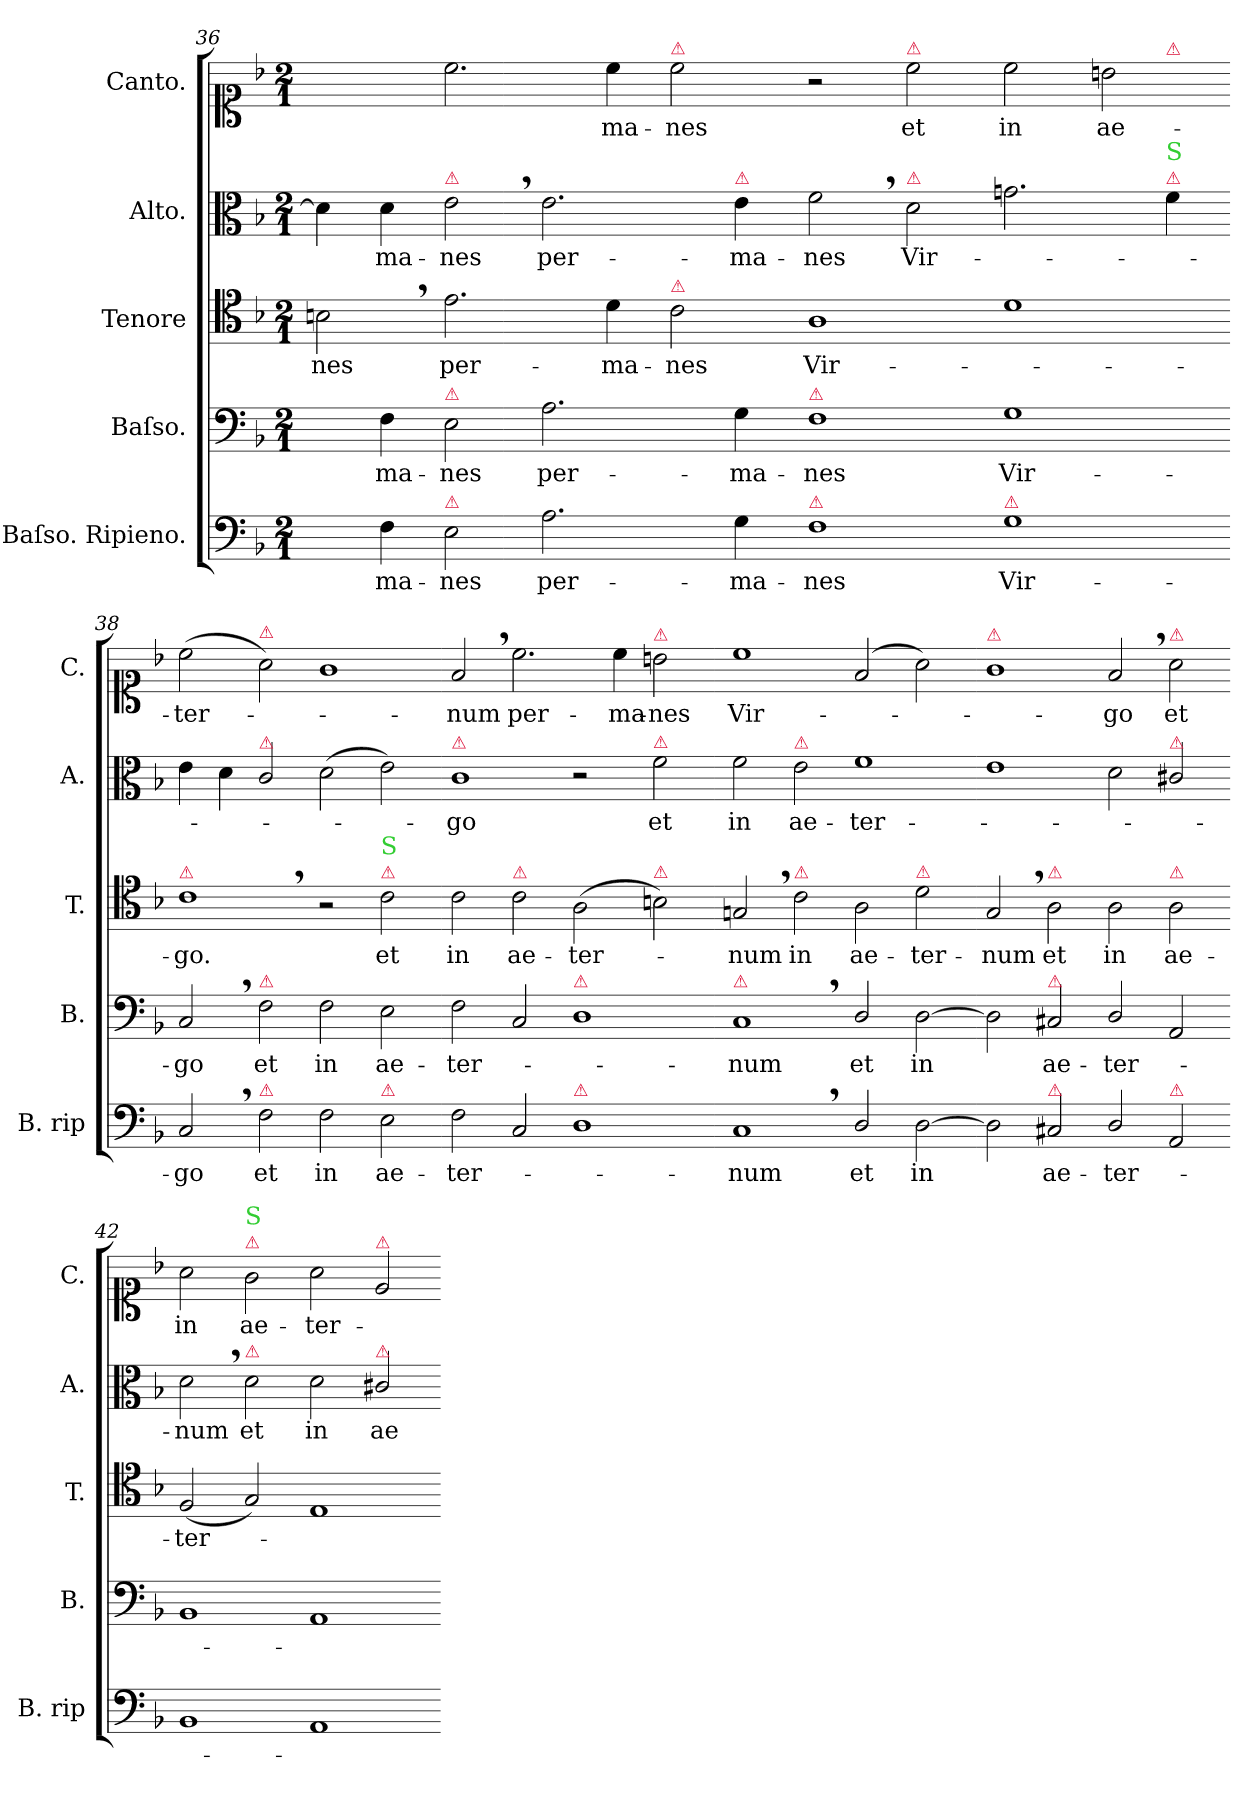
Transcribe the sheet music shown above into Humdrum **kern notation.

**kern	**text	**kern	**text	**kern	**text	**kern	**text	**kern	**text
*part5	*part5	*part4	*part4	*part3	*part3	*part2	*part2	*part1	*part1
*staff5	*staff5	*staff4	*staff4	*staff3	*staff3	*staff2	*staff2	*staff1	*staff1
*I"Baſso. Ripieno.	*	*I"Baſso.	*	*I"Tenore	*	*I"Alto.	*	*I"Canto.	*
*I'B. rip	*	*I'B.	*	*I'T.	*	*I'A.	*	*I'C.	*
*clefF4	*	*clefF4	*	*clefC4	*	*clefC3	*	*clefC1	*
*k[b-]	*	*k[b-]	*	*k[b-]	*	*k[b-]	*	*k[b-]	*
*M2/1	*	*M2/1	*	*M2/1	*	*M2/1	*	*M2/1	*
=36	=36	=36	=36	=36	=36	=36	=36	=36	=36
!	!	!	!	!	!LO:LY:i	!	!	!	!
4ryy	.	4ryy	.	2Bn,<\	-nes	4d!]	.	2ryy	.
!	!LO:LY:i	!	!LO:LY:i	!	!	!	!LO:LY:i	!	!
4F\	-ma-	4F\	-ma-	.	.	4d\	-ma-	.	.
!	!	!	!	!	!	!LO:TX:a:color=crimson:t=⚠	!	!	!
!	!	!LO:TX:a:color=crimson:t=⚠	!	!	!	!	!	!	!
!LO:TX:a:color=crimson:t=⚠	!	!	!	!	!	!	!	!	!
!	!LO:LY:i	!	!LO:LY:i	!	!	!	!LO:LY:i	!	!
2E\	-nes	2E\	-nes	2.e\	per-	2e,<\	-nes	2.cc\	.
2.A\	per-	2.A\	per-	.	.	2.e\	per-	.	.
.	.	.	.	4d\	-ma-	.	.	4cc\	-ma-
!	!	!	!	!	!	!	!	!LO:TX:a:color=crimson:t=⚠	!
!	!	!	!	!LO:TX:a:color=crimson:t=⚠	!	!	!	!	!
.	.	.	.	2c\	-nes	.	.	2cc\	-nes
!	!	!	!	!	!	!LO:TX:a:color=crimson:t=⚠	!	!	!
4G\	-ma-	4G\	-ma-	.	.	4e\	-ma-	.	.
=37-	=37-	=37-	=37-	=37-	=37-	=37-	=37-	=37-	=37-
!	!	!LO:TX:a:color=crimson:t=⚠	!	!	!	!	!	!	!
!LO:TX:a:color=crimson:t=⚠	!	!	!	!	!	!	!	!	!
*	*	*	*	*	*	*	*	*^	*
1F	-nes	1F	-nes	1A	Vir-	2f,<\	-nes	2r	1..ryy	.
!	!	!	!	!	!	!	!	!LO:TX:a:color=crimson:t=⚠	!	!
!	!	!	!	!	!	!LO:TX:a:color=crimson:t=⚠	!	!	!	!
.	.	.	.	.	.	2d\	Vir-	2cc\	.	et
!LO:TX:a:color=crimson:t=⚠	!	!	!	!	!	!	!	!	!	!
1G	Vir-	1G	Vir-	1d	.	2.gn\	.	2cc\	.	in
.	.	.	.	.	.	.	.	2bn\	.	ae-
!	!	!	!	!	!	!	!	!	!LO:TX:a:color=crimson:t=⚠	!
!	!	!	!	!	!	!LO:TX:a:color=crimson:t=⚠	!	!	!	!
!	!	!	!	!	!	!LO:TX:a:color=limegreen:t=S	!	!	!	!
.	.	.	.	.	.	4f\	.	.	4ryy	.
=38-	=38-	=38-	=38-	=38-	=38-	=38-	=38-	=38-	=38-	=38-
!	!	!	!	!LO:TX:a:color=crimson:t=⚠	!	!	!	!	!	!
*	*	*	*	*	*	*	*	*v	*v	*
2C,</	-go	2C,</	-go	1c,<	-go.	4e\	.	(2cc\	-ter-
.	.	.	.	.	.	4d\	.	.	.
!	!	!	!	!	!	!	!	!LO:TX:a:color=crimson:t=⚠	!
!	!	!	!	!	!	!LO:TX:a:color=crimson:t=⚠	!	!	!
!	!	!LO:TX:a:color=crimson:t=⚠	!	!	!	!	!	!	!
!LO:TX:a:color=crimson:t=⚠	!	!	!	!	!	!	!	!	!
2F\	et	2F\	et	.	.	2c/	.	2a\)	.
2F\	in	2F\	in	2r	.	(2d\	.	1g	.
!	!	!	!	!LO:TX:a:color=crimson:t=⚠	!	!	!	!	!
!	!	!	!	!LO:TX:a:color=limegreen:t=S	!	!	!	!	!
!LO:TX:a:color=crimson:t=⚠	!	!	!	!	!	!	!	!	!
2E\	ae-	2E\	ae-	2c\	et	2e\)	.	.	.
=39-	=39-	=39-	=39-	=39-	=39-	=39-	=39-	=39-	=39-
!	!	!	!	!	!	!LO:TX:a:color=crimson:t=⚠	!	!	!
2F\	-ter-	2F\	-ter-	2c\	in	1c	-go	2f,</	-num
!	!	!	!	!LO:TX:a:color=crimson:t=⚠	!	!	!	!	!
2C/	.	2C/	.	2c\	ae-	.	.	2.cc\	per-
!	!	!LO:TX:a:color=crimson:t=⚠	!	!	!	!	!	!	!
!LO:TX:a:color=crimson:t=⚠	!	!	!	!	!	!	!	!	!
1D	.	1D	.	(2A\	-ter-	2r	.	.	.
.	.	.	.	.	.	.	.	4cc\	-ma-
!	!	!	!	!	!	!	!	!LO:TX:a:color=crimson:t=⚠	!
!	!	!	!	!	!	!LO:TX:a:color=crimson:t=⚠	!	!	!
!	!	!	!	!LO:TX:a:color=crimson:t=⚠	!	!	!	!	!
.	.	.	.	2Bn\)	.	2f\	et	2bn\	-nes
=40-	=40-	=40-	=40-	=40-	=40-	=40-	=40-	=40-	=40-
!	!	!LO:TX:a:color=crimson:t=⚠	!	!	!	!	!	!	!
1C,<	-num	1C,<	-num	2Gn,</	-num	2f\	in	1cc	Vir-
!	!	!	!	!	!	!LO:TX:a:color=crimson:t=⚠	!	!	!
!	!	!	!	!LO:TX:a:color=crimson:t=⚠	!	!	!	!	!
.	.	.	.	2c\	in	2e\	ae-	.	.
2D/	et	2D/	et	2A\	ae-	1f	-ter-	(<2f/	.
!	!	!	!	!LO:TX:a:color=crimson:t=⚠	!	!	!	!	!
[2D\	in	[2D\	in	2d\	-ter-	.	.	2a\)	.
=41-	=41-	=41-	=41-	=41-	=41-	=41-	=41-	=41-	=41-
!	!	!	!	!	!	!	!	!LO:TX:a:color=crimson:t=⚠	!
2D\]	.	2D\]	.	2G,</	-num	1e	.	1g	.
!	!	!	!	!LO:TX:a:color=crimson:t=⚠	!	!	!	!	!
!	!	!LO:TX:a:color=crimson:t=⚠	!	!	!	!	!	!	!
!LO:TX:a:color=crimson:t=⚠	!	!	!	!	!	!	!	!	!
2C#X/	ae-	2C#X/	ae-	2A\	et	.	.	.	.
2D/	-ter-	2D/	-ter-	2A\	in	2d\	.	2f,</	-go
!	!	!	!	!	!	!	!	!LO:TX:a:color=crimson:t=⚠	!
!	!	!	!	!	!	!LO:TX:a:color=crimson:t=⚠	!	!	!
!	!	!	!	!LO:TX:a:color=crimson:t=⚠	!	!	!	!	!
!LO:TX:a:color=crimson:t=⚠	!	!	!	!	!	!	!	!	!
2AA/	.	2AA/	.	2A\	ae-	2c#X/	.	2a\	et
=42-	=42-	=42-	=42-	=42-	=42-	=42-	=42-	=42-	=42-
1BB-	.	1BB-	.	(2F/	-ter-	2d,<\	-num	2a\	in
!	!	!	!	!	!	!	!	!LO:TX:a:color=crimson:t=⚠	!
!	!	!	!	!	!	!	!	!LO:TX:a:color=limegreen:t=S	!
!	!	!	!	!	!	!LO:TX:a:color=crimson:t=⚠	!	!	!
.	.	.	.	2G/)	.	2d\	et	2g\	ae-
1AA	.	1AA	.	1E	.	2d\	in	2a\	-ter-
!	!	!	!	!	!	!	!	!LO:TX:a:color=crimson:t=⚠	!
!	!	!	!	!	!	!LO:TX:a:color=crimson:t=⚠	!	!	!
.	.	.	.	.	.	2c#X/	ae-	2e/	.
=-	=-	=-	=-	=-	=-	=-	=-	=-	=-
*-	*-	*-	*-	*-	*-	*-	*-	*-	*-
